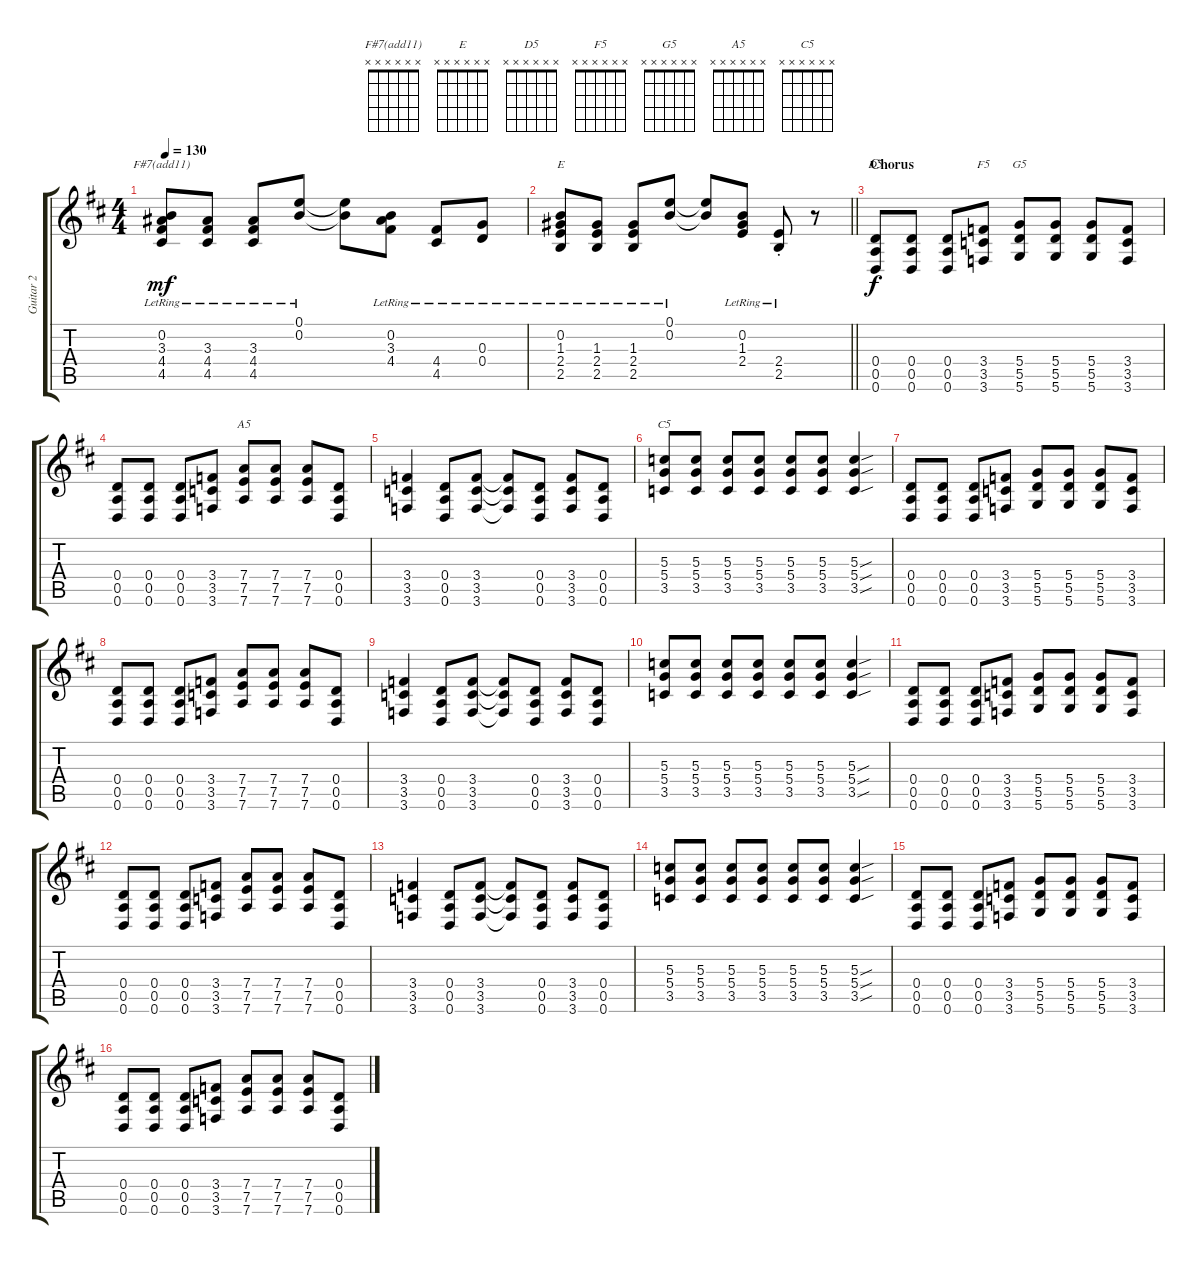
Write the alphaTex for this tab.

\track ("Guitar 2" "Guitar 2") {instrument distortionguitar}
\staff {score tabs}
\tuning (E4 B3 G3 D3 A2 D2) {hide}
\chord ("F#7(add11)" x x x x x x)
\chord ("E" x x x x x x)
\chord ("D5" x x x x x x)
\chord ("F5" x x x x x x)
\chord ("G5" x x x x x x)
\chord ("A5" x x x x x x)
\chord ("C5" x x x x x x)
\ts (4 4)
\tempo 130
\clef g2
\ks d
(0.2{lr} 3.3{lr} 4.4{lr} 4.5{lr}).8{ch "F#7(add11)" dy mf} (3.3{lr} 4.4{lr} 4.5{lr}).8 (3.3{lr} 4.4{lr} 4.5{lr}).8 (0.1{lr} 0.2{lr}).8 (0.1{t} 0.2{t}).8 (0.2{lr} 3.3{lr} 4.4{lr}).8 (4.4{lr} 4.5{lr}).8 (0.3{lr} 0.4{lr}).8 |
\barLineRight lightlight
(0.2{lr} 1.3{lr} 2.4{lr} 2.5{lr}).8{ch "E"} (1.3{lr} 2.4{lr} 2.5{lr}).8 (1.3{lr} 2.4{lr} 2.5{lr}).8 (0.1{lr} 0.2{lr}).8 (0.1{t} 0.2{t}).8 (0.2{lr} 1.3{lr} 2.4{lr}).8 (2.4{st lr} 2.5{st lr}).8 r.8 |
\section ("" "Chorus")
(0.4 0.5 0.6).8{ch "D5" dy f} (0.4 0.5 0.6).8 (0.4 0.5 0.6).8 (3.4 3.5 3.6).8{ch "F5"} (5.4 5.5 5.6).8{ch "G5"} (5.4 5.5 5.6).8 (5.4 5.5 5.6).8 (3.4 3.5 3.6).8 |
(0.4 0.5 0.6).8 (0.4 0.5 0.6).8 (0.4 0.5 0.6).8 (3.4 3.5 3.6).8 (7.4 7.5 7.6).8{ch "A5"} (7.4 7.5 7.6).8 (7.4 7.5 7.6).8 (0.4 0.5 0.6).8 |
(3.4 3.5 3.6).4 (0.4 0.5 0.6).8 (3.4 3.5 3.6).8 (3.4{t} 3.5{t} 3.6{t}).8 (0.4 0.5 0.6).8 (3.4 3.5 3.6).8 (0.4 0.5 0.6).8 |
(5.3 5.4 3.5).8{ch "C5"} (5.3 5.4 3.5).8 (5.3 5.4 3.5).8 (5.3 5.4 3.5).8 (5.3 5.4 3.5).8 (5.3 5.4 3.5).8 (5.3{sou} 5.4{sou} 3.5{sou}).4 |
(0.4 0.5 0.6).8 (0.4 0.5 0.6).8 (0.4 0.5 0.6).8 (3.4 3.5 3.6).8 (5.4 5.5 5.6).8 (5.4 5.5 5.6).8 (5.4 5.5 5.6).8 (3.4 3.5 3.6).8 |
(0.4 0.5 0.6).8 (0.4 0.5 0.6).8 (0.4 0.5 0.6).8 (3.4 3.5 3.6).8 (7.4 7.5 7.6).8 (7.4 7.5 7.6).8 (7.4 7.5 7.6).8 (0.4 0.5 0.6).8 |
(3.4 3.5 3.6).4 (0.4 0.5 0.6).8 (3.4 3.5 3.6).8 (3.4{t} 3.5{t} 3.6{t}).8 (0.4 0.5 0.6).8 (3.4 3.5 3.6).8 (0.4 0.5 0.6).8 |
(5.3 5.4 3.5).8 (5.3 5.4 3.5).8 (5.3 5.4 3.5).8 (5.3 5.4 3.5).8 (5.3 5.4 3.5).8 (5.3 5.4 3.5).8 (5.3{sou} 5.4{sou} 3.5{sou}).4 |
(0.4 0.5 0.6).8 (0.4 0.5 0.6).8 (0.4 0.5 0.6).8 (3.4 3.5 3.6).8 (5.4 5.5 5.6).8 (5.4 5.5 5.6).8 (5.4 5.5 5.6).8 (3.4 3.5 3.6).8 |
(0.4 0.5 0.6).8 (0.4 0.5 0.6).8 (0.4 0.5 0.6).8 (3.4 3.5 3.6).8 (7.4 7.5 7.6).8 (7.4 7.5 7.6).8 (7.4 7.5 7.6).8 (0.4 0.5 0.6).8 |
(3.4 3.5 3.6).4 (0.4 0.5 0.6).8 (3.4 3.5 3.6).8 (3.4{t} 3.5{t} 3.6{t}).8 (0.4 0.5 0.6).8 (3.4 3.5 3.6).8 (0.4 0.5 0.6).8 |
(5.3 5.4 3.5).8 (5.3 5.4 3.5).8 (5.3 5.4 3.5).8 (5.3 5.4 3.5).8 (5.3 5.4 3.5).8 (5.3 5.4 3.5).8 (5.3{sou} 5.4{sou} 3.5{sou}).4 |
(0.4 0.5 0.6).8 (0.4 0.5 0.6).8 (0.4 0.5 0.6).8 (3.4 3.5 3.6).8 (5.4 5.5 5.6).8 (5.4 5.5 5.6).8 (5.4 5.5 5.6).8 (3.4 3.5 3.6).8 |
(0.4 0.5 0.6).8 (0.4 0.5 0.6).8 (0.4 0.5 0.6).8 (3.4 3.5 3.6).8 (7.4 7.5 7.6).8 (7.4 7.5 7.6).8 (7.4 7.5 7.6).8 (0.4 0.5 0.6).8
